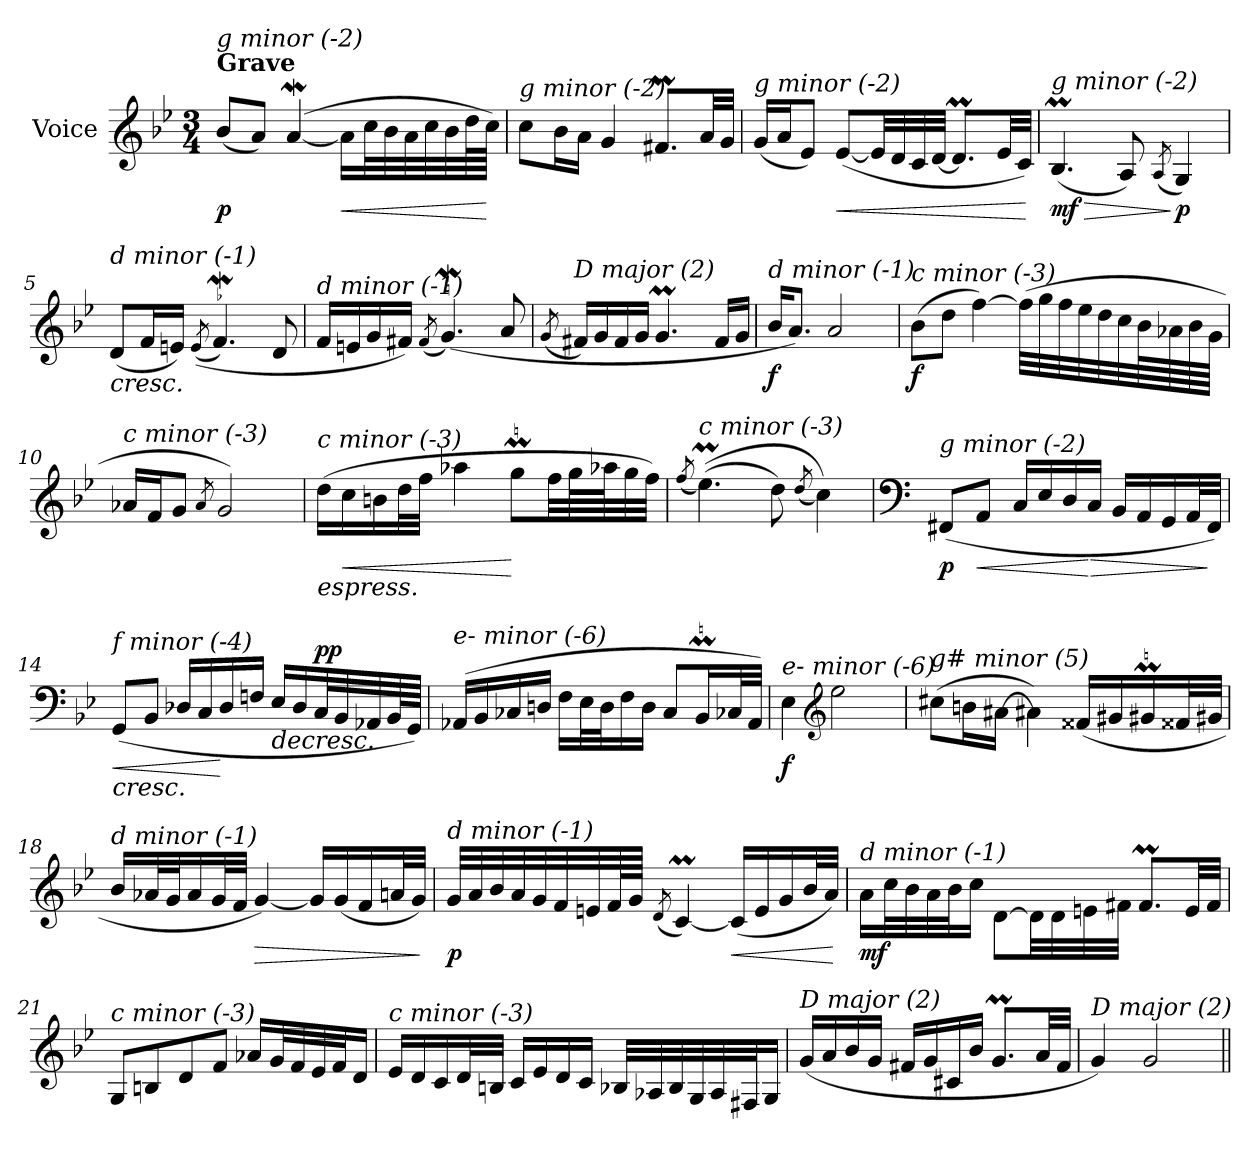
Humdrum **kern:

**kern	**dynam
*part1	*part1
*staff1	*staff1
*I"Voice	*
*I'V	*
*clefG2	*
*k[b-e-]	*
*M3/4	*
=1	=1
!LO:TX:a:B:t=Grave	!
!LO:TX:i:t=g minor (-2)	!
!	!LO:DY:b
(<8b-/L	p
8a/J)	.
(>[4aW/	.
!	!LO:HP:b
16a\LL]	<
32cc\L	.
32b-\	.
32a\	.
32cc\	.
32b-\	.
64dd\L	.
64cc\JJJJ)	[
=2	=2
!LO:TX:i:t=g minor (-2)	!
8cc\L	.
16b-\L	.
16a\JJ	.
4g/	.
8.f#Xm/L	.
32a/LL	.
32g/JJJ	.
=3	=3
!LO:TX:i:t=g minor (-2)	!
(<16g/LL	.
16a/J	.
8e-/J)	.
!	!LO:HP:b
(>[8e-/L	<
32e-/LL]	.
32d/	.
32c/	.
[32d/JJJ	.
8.dm/L]	.
32e-/LL	.
32c/JJJ)	.
.	[
=4	=4
!LO:TX:i:t=g minor (-2)	!
!	!LO:HP:b
!	!LO:DY:n=1:b
(>4.B-M/	> mf
8A/)	.
(<8qA/	.
!	!LO:DY:n=2:b
4G/)	] p
!!LO:LB:g=z
=5	=5
!LO:TX:b:i:t=cresc.	!
!LO:TX:i:t=d minor (-1)	!
(<8d/L	.
16f/L	.
16en/JJ)	.
(<(<8qe/	.
4.fW/)	.
8d/	.
=6	=6
!LO:TX:i:t=d minor (-1)	!
16f/LL	.
16en/	.
16g/	.
16f#X/JJ)	.
(<8qf#/	.
(<4.gW/)	.
8a/	.
=7	=7
(<8qg/	.
!LO:TX:i:t=D major (2)	!
16f#X/LL)	.
16g/	.
16f#/	.
16g/JJ	.
4.gM/	.
16f#/LL	.
16g/JJ	.
=8	=8
!LO:TX:i:t=d minor (-1)	!
!	!LO:DY:b
16b-/KL	f
8.a/J)	.
2a/	.
!!LO:LB:g=z
=9	=9
!LO:TX:i:t=c minor (-3)	!
!	!LO:DY:b
(>8b-\L	f
8dd\J	.
[4ff\)	.
(>32ff\LLL]	.
32gg\	.
32ff\	.
32ee-\	.
32dd\	.
32cc\	.
64b-\L	.
64a-X\	.
64b-\	.
64g\JJJJ	.
=10	=10
!LO:TX:i:t=c minor (-3)	!
16a-X/LL	.
16f/J	.
8g/J	.
8qa-/	.
2g/)	.
=11	=11
!LO:TX:b:i:t=espress.	!
!LO:TX:i:t=c minor (-3)	!
(>16dd\LL	.
!	!LO:HP:b
16cc\	<
16bn\	.
32dd\L	.
32ff\JJJ	.
4aa-X\	.
8ggM\L	[
32ff\LL	.
64gg\L	.
64aa-\J	.
32gg\	.
32ff\JJJ)	.
=12	=12
(<8qff/	.
!LO:TX:i:t=c minor (-3)	!
(>(>4.ee-M\)	.
8dd\)	.
(<8qdd/	.
4cc\))	.
!!LO:LB:g=z
=13	=13
*clefF4	*
!LO:TX:i:t=g minor (-2)	!
!	!LO:DY:b
(>8FF#X/L	p
!	!LO:HP:b
8AA/J	<
16C/LL	.
16E-/	.
16D/	.
!	!LO:HP:n=1:b
16C/JJ	[ >
16BB-/LL	.
16AA/	.
16GG/	.
32AA/L	.
32FF#/JJJ)	]
=14	=14
!LO:TX:b:i:t=cresc.	!
!LO:TX:i:t=f minor (-4)	!
!	!LO:HP:b
(>8GG/L	<
8BB-/J	.
16D-X/LL	.
16C/	.
16D-/	[
16Fn/JJ	.
!	!LO:HP:b
16E-/LL	>
16D-/	.
!	!LO:DY:a
!	!LO:DY:n=1:a
32C/L	p p
32BB-/	.
32AA-X/	.
64BB-/L	.
64GG/JJJJ)	.
.	]
=15	=15
!LO:TX:i:t=e- minor (-6)	!
(>16AA-X/LL	.
16BB-/	.
16C-X/	.
16Dn/JJ	.
16F\LL	.
32E-\L	.
32D\J	.
16F\	.
16D\JJ	.
8C-/L	.
16BB-M/L	.
32C-/L	.
32AA-/JJJ)	.
!!LO:LB:g=z
=16	=16
!LO:TX:i:t=e- minor (-6)	!
!	!LO:DY:b
4E-\	f
*clefG2	*
2ee-\	.
=17	=17
!LO:TX:i:t=g# minor (5)	!
(>8cc#Xi\L	.
16bni\L	.
[16a#Xi\JJ	.
4a#Xi\])	.
(<16f##Xi/LL	.
16g#Xi/	.
16g#Xmi/	.
32f##Xi/L	.
32g#Xi/JJJ	.
=18	=18
!LO:TX:i:t=d minor (-1)	!
16b-/LL	.
32a-X/L	.
32g/J	.
16a-/	.
32g/L	.
32f/JJJ	.
!	!LO:HP:b
[4g/)	>
16g/LL]	.
(<16g/	.
16f/	.
32an/L	.
32g/JJJ)	.
.	]
!!LO:LB:g=z
=19	=19
!LO:TX:i:t=d minor (-1)	!
!	!LO:DY:b
32g/LLL	p
32a/	.
32b-/	.
32a/	.
32g/	.
32f/	.
32en/	.
64f/L	.
64g/JJJJ	.
(<8qd/	.
[4cM/)	.
!	!LO:HP:b
(<16c/LL]	<
16e/	.
16g/	.
32b-/L	.
32a/JJJ)	.
.	[
=20	=20
!LO:TX:i:t=d minor (-1)	!
!	!LO:DY:b
16a\LL	mf
32cc\L	.
32b-\	.
32a\	.
32b-\J	.
16cc\JJ	.
[8d\L	.
32d\LL]	.
32d\	.
32en\	.
32f#X\JJJ	.
8.f#m/L	.
32e/LL	.
32f#/JJJ	.
!!LO:LB:g=z
=21	=21
!LO:TX:i:t=c minor (-3)	!
8G/L	.
8Bn/	.
8d/	.
8f/J	.
16a-X/LL	.
32g/L	.
32f/	.
32e-/	.
32f/J	.
16d/JJ	.
=22	=22
!LO:TX:i:t=c minor (-3)	!
16e-/LL	.
16d/	.
16c/	.
32d/L	.
32Bn/JJJ	.
16c/LL	.
16e-/	.
16d/	.
16c/JJ	.
32B-X/LLL	.
32A-X/	.
32B-/	.
32G/	.
32A-/	.
32F#X/J	.
16G/JJ	.
!!LO:LB:g=z
=23	=23
!LO:TX:i:t=D major (2)	!
(<16g/LL	.
16a/	.
16b-/	.
16g/JJ	.
16f#X/LL	.
16g/	.
16c#X/	.
16b-/JJ	.
8.gM/L	.
32a/LL	.
32f#/JJJ	.
=24	=24
!LO:TX:i:t=D major (2)	!
4g/)	.
2g/	.
=||	=||
*-	*-
